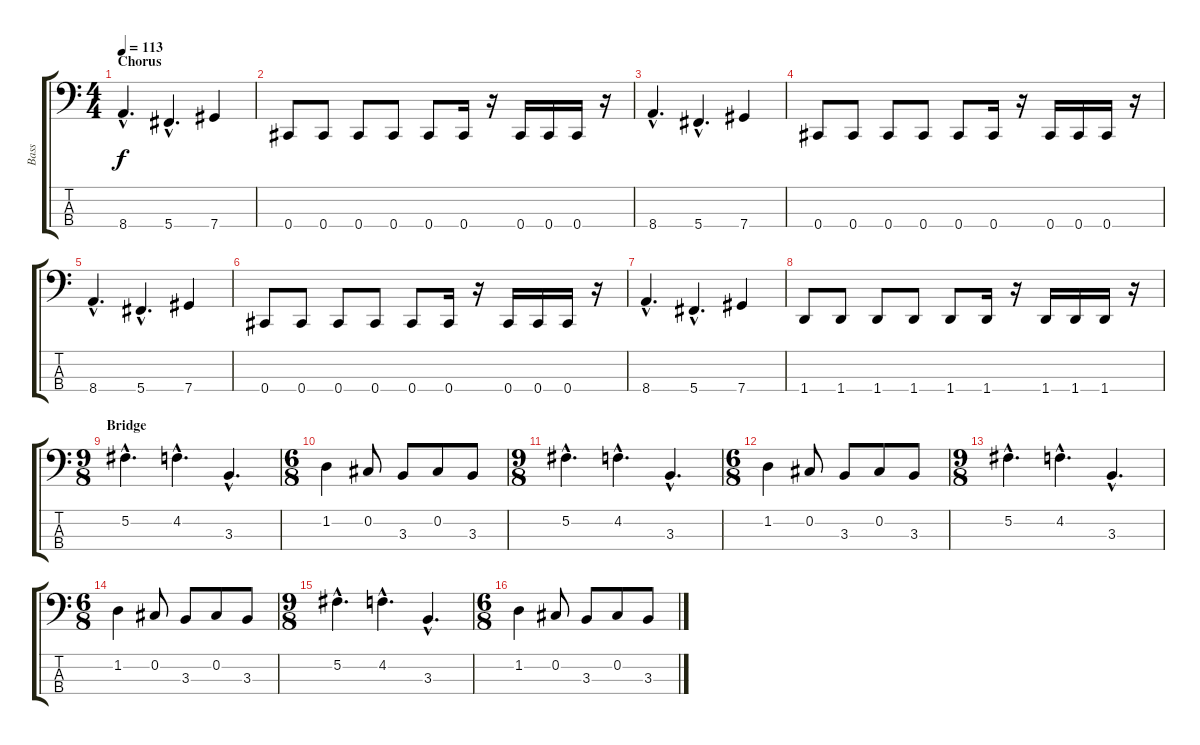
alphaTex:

\track ("Bass" "Bass") {instrument electricbasspick}
\staff {score tabs}
\tuning (Gb2 Db2 Ab1 Db1) {hide}
\ts (4 4)
\section ("" "Chorus")
\tempo 113
\clef f4
\ks c
8.4{hac}.4{d dy f} 5.4{hac}.4{d} 7.4.4 |
0.4.8 0.4.8 0.4.8 0.4.8 0.4.8 0.4.16 r.16 0.4.16 0.4.16 0.4.16 r.16 |
8.4{hac}.4{d} 5.4{hac}.4{d} 7.4.4 |
0.4.8 0.4.8 0.4.8 0.4.8 0.4.8 0.4.16 r.16 0.4.16 0.4.16 0.4.16 r.16 |
8.4{hac}.4{d} 5.4{hac}.4{d} 7.4.4 |
0.4.8 0.4.8 0.4.8 0.4.8 0.4.8 0.4.16 r.16 0.4.16 0.4.16 0.4.16 r.16 |
8.4{hac}.4{d} 5.4{hac}.4{d} 7.4.4 |
1.4.8 1.4.8 1.4.8 1.4.8 1.4.8 1.4.16 r.16 1.4.16 1.4.16 1.4.16 r.16 |
\ts (9 8)
\section ("" "Bridge")
5.2{hac}.4{d} 4.2{hac}.4{d} 3.3{hac}.4{d} |
\ts (6 8)
1.2.4 0.2.8 3.3.8 0.2.8 3.3.8 |
\ts (9 8)
5.2{hac}.4{d} 4.2{hac}.4{d} 3.3{hac}.4{d} |
\ts (6 8)
1.2.4 0.2.8 3.3.8 0.2.8 3.3.8 |
\ts (9 8)
5.2{hac}.4{d} 4.2{hac}.4{d} 3.3{hac}.4{d} |
\ts (6 8)
1.2.4 0.2.8 3.3.8 0.2.8 3.3.8 |
\ts (9 8)
5.2{hac}.4{d} 4.2{hac}.4{d} 3.3{hac}.4{d} |
\ts (6 8)
1.2.4 0.2.8 3.3.8 0.2.8 3.3.8
